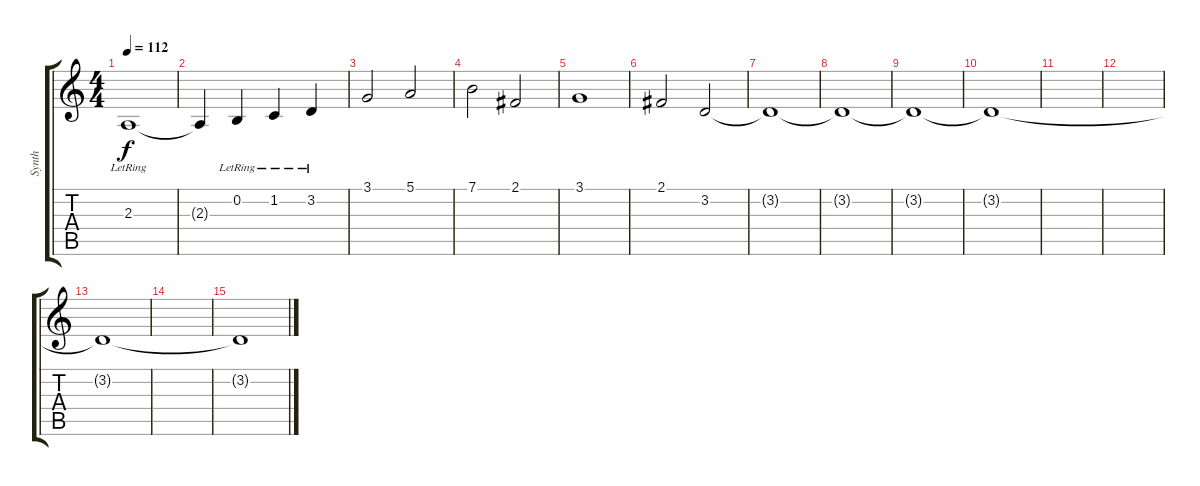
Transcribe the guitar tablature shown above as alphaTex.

\track ("Synth" "Synth") {instrument synthstrings1}
\staff {score tabs}
\tuning (E4 B3 G3 D3 A2 E2) {hide}
\ts (4 4)
\tempo 112
\clef g2
\ks c
2.3{lr}.1{dy f} |
2.3{t}.4 0.2{lr}.4 1.2{lr}.4 3.2{lr}.4 |
3.1.2{volume 11} 5.1.2 |
7.1.2 2.1.2 |
3.1.1 |
2.1.2 3.2.2 |
3.2{t}.1 |
3.2{t}.1 |
3.2{t}.1 |
3.2{t}.1 |
|
|
3.2{t}.1 |
|
3.2{t}.1
